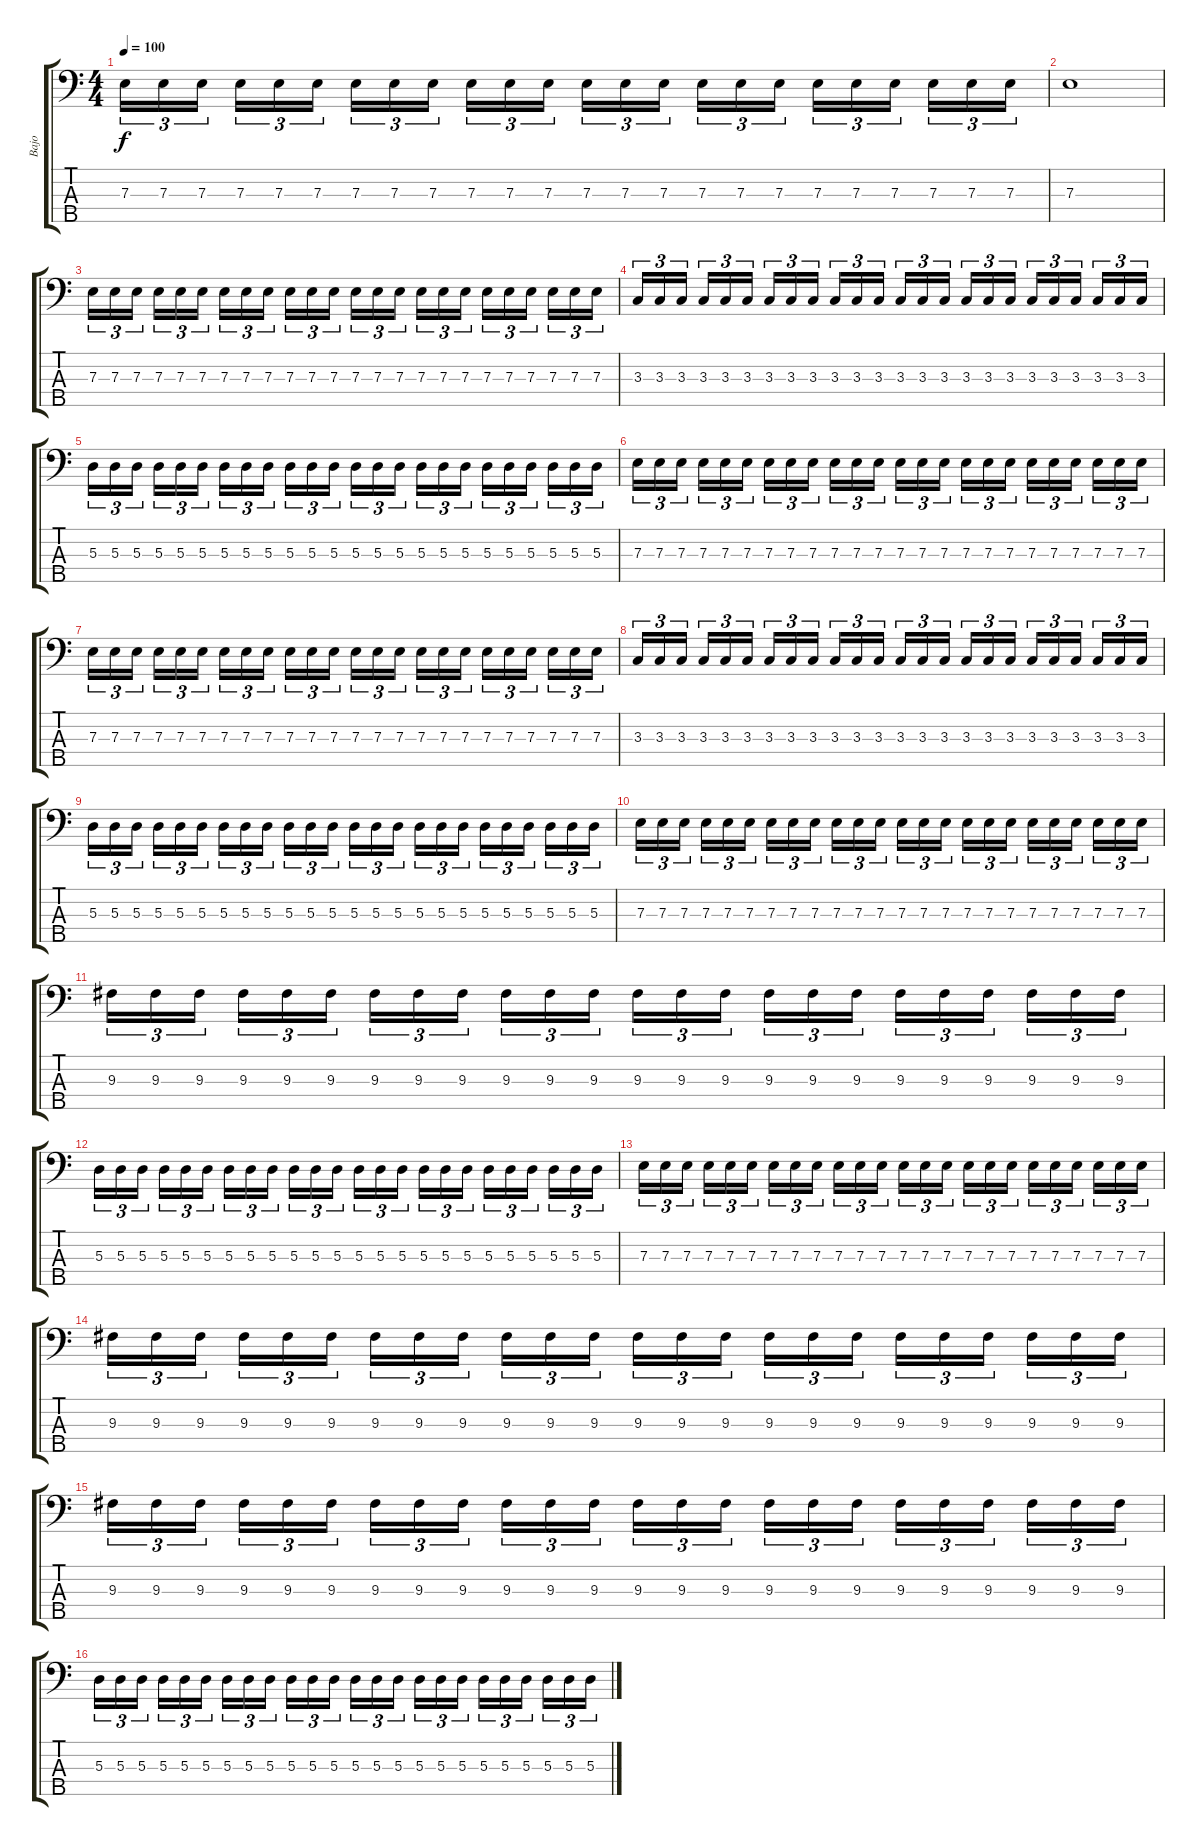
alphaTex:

\track ("Bajo" "Bajo") {instrument electricbassfinger}
\staff {score tabs}
\tuning (G2 D2 A1 E1 B0) {hide}
\ts (4 4)
\tempo 100
\clef f4
\ks c
7.3.16{tu (3 2) dy f} 7.3.16{tu (3 2)} 7.3.16{tu (3 2)} 7.3.16{tu (3 2)} 7.3.16{tu (3 2)} 7.3.16{tu (3 2)} 7.3.16{tu (3 2)} 7.3.16{tu (3 2)} 7.3.16{tu (3 2)} 7.3.16{tu (3 2)} 7.3.16{tu (3 2)} 7.3.16{tu (3 2)} 7.3.16{tu (3 2)} 7.3.16{tu (3 2)} 7.3.16{tu (3 2)} 7.3.16{tu (3 2)} 7.3.16{tu (3 2)} 7.3.16{tu (3 2)} 7.3.16{tu (3 2)} 7.3.16{tu (3 2)} 7.3.16{tu (3 2)} 7.3.16{tu (3 2)} 7.3.16{tu (3 2)} 7.3.16{tu (3 2)} |
7.3.1 |
7.3.16{tu (3 2)} 7.3.16{tu (3 2)} 7.3.16{tu (3 2)} 7.3.16{tu (3 2)} 7.3.16{tu (3 2)} 7.3.16{tu (3 2)} 7.3.16{tu (3 2)} 7.3.16{tu (3 2)} 7.3.16{tu (3 2)} 7.3.16{tu (3 2)} 7.3.16{tu (3 2)} 7.3.16{tu (3 2)} 7.3.16{tu (3 2)} 7.3.16{tu (3 2)} 7.3.16{tu (3 2)} 7.3.16{tu (3 2)} 7.3.16{tu (3 2)} 7.3.16{tu (3 2)} 7.3.16{tu (3 2)} 7.3.16{tu (3 2)} 7.3.16{tu (3 2)} 7.3.16{tu (3 2)} 7.3.16{tu (3 2)} 7.3.16{tu (3 2)} |
3.3.16{tu (3 2)} 3.3.16{tu (3 2)} 3.3.16{tu (3 2)} 3.3.16{tu (3 2)} 3.3.16{tu (3 2)} 3.3.16{tu (3 2)} 3.3.16{tu (3 2)} 3.3.16{tu (3 2)} 3.3.16{tu (3 2)} 3.3.16{tu (3 2)} 3.3.16{tu (3 2)} 3.3.16{tu (3 2)} 3.3.16{tu (3 2)} 3.3.16{tu (3 2)} 3.3.16{tu (3 2)} 3.3.16{tu (3 2)} 3.3.16{tu (3 2)} 3.3.16{tu (3 2)} 3.3.16{tu (3 2)} 3.3.16{tu (3 2)} 3.3.16{tu (3 2)} 3.3.16{tu (3 2)} 3.3.16{tu (3 2)} 3.3.16{tu (3 2)} |
5.3.16{tu (3 2)} 5.3.16{tu (3 2)} 5.3.16{tu (3 2)} 5.3.16{tu (3 2)} 5.3.16{tu (3 2)} 5.3.16{tu (3 2)} 5.3.16{tu (3 2)} 5.3.16{tu (3 2)} 5.3.16{tu (3 2)} 5.3.16{tu (3 2)} 5.3.16{tu (3 2)} 5.3.16{tu (3 2)} 5.3.16{tu (3 2)} 5.3.16{tu (3 2)} 5.3.16{tu (3 2)} 5.3.16{tu (3 2)} 5.3.16{tu (3 2)} 5.3.16{tu (3 2)} 5.3.16{tu (3 2)} 5.3.16{tu (3 2)} 5.3.16{tu (3 2)} 5.3.16{tu (3 2)} 5.3.16{tu (3 2)} 5.3.16{tu (3 2)} |
7.3.16{tu (3 2)} 7.3.16{tu (3 2)} 7.3.16{tu (3 2)} 7.3.16{tu (3 2)} 7.3.16{tu (3 2)} 7.3.16{tu (3 2)} 7.3.16{tu (3 2)} 7.3.16{tu (3 2)} 7.3.16{tu (3 2)} 7.3.16{tu (3 2)} 7.3.16{tu (3 2)} 7.3.16{tu (3 2)} 7.3.16{tu (3 2)} 7.3.16{tu (3 2)} 7.3.16{tu (3 2)} 7.3.16{tu (3 2)} 7.3.16{tu (3 2)} 7.3.16{tu (3 2)} 7.3.16{tu (3 2)} 7.3.16{tu (3 2)} 7.3.16{tu (3 2)} 7.3.16{tu (3 2)} 7.3.16{tu (3 2)} 7.3.16{tu (3 2)} |
7.3.16{tu (3 2)} 7.3.16{tu (3 2)} 7.3.16{tu (3 2)} 7.3.16{tu (3 2)} 7.3.16{tu (3 2)} 7.3.16{tu (3 2)} 7.3.16{tu (3 2)} 7.3.16{tu (3 2)} 7.3.16{tu (3 2)} 7.3.16{tu (3 2)} 7.3.16{tu (3 2)} 7.3.16{tu (3 2)} 7.3.16{tu (3 2)} 7.3.16{tu (3 2)} 7.3.16{tu (3 2)} 7.3.16{tu (3 2)} 7.3.16{tu (3 2)} 7.3.16{tu (3 2)} 7.3.16{tu (3 2)} 7.3.16{tu (3 2)} 7.3.16{tu (3 2)} 7.3.16{tu (3 2)} 7.3.16{tu (3 2)} 7.3.16{tu (3 2)} |
3.3.16{tu (3 2)} 3.3.16{tu (3 2)} 3.3.16{tu (3 2)} 3.3.16{tu (3 2)} 3.3.16{tu (3 2)} 3.3.16{tu (3 2)} 3.3.16{tu (3 2)} 3.3.16{tu (3 2)} 3.3.16{tu (3 2)} 3.3.16{tu (3 2)} 3.3.16{tu (3 2)} 3.3.16{tu (3 2)} 3.3.16{tu (3 2)} 3.3.16{tu (3 2)} 3.3.16{tu (3 2)} 3.3.16{tu (3 2)} 3.3.16{tu (3 2)} 3.3.16{tu (3 2)} 3.3.16{tu (3 2)} 3.3.16{tu (3 2)} 3.3.16{tu (3 2)} 3.3.16{tu (3 2)} 3.3.16{tu (3 2)} 3.3.16{tu (3 2)} |
5.3.16{tu (3 2)} 5.3.16{tu (3 2)} 5.3.16{tu (3 2)} 5.3.16{tu (3 2)} 5.3.16{tu (3 2)} 5.3.16{tu (3 2)} 5.3.16{tu (3 2)} 5.3.16{tu (3 2)} 5.3.16{tu (3 2)} 5.3.16{tu (3 2)} 5.3.16{tu (3 2)} 5.3.16{tu (3 2)} 5.3.16{tu (3 2)} 5.3.16{tu (3 2)} 5.3.16{tu (3 2)} 5.3.16{tu (3 2)} 5.3.16{tu (3 2)} 5.3.16{tu (3 2)} 5.3.16{tu (3 2)} 5.3.16{tu (3 2)} 5.3.16{tu (3 2)} 5.3.16{tu (3 2)} 5.3.16{tu (3 2)} 5.3.16{tu (3 2)} |
7.3.16{tu (3 2)} 7.3.16{tu (3 2)} 7.3.16{tu (3 2)} 7.3.16{tu (3 2)} 7.3.16{tu (3 2)} 7.3.16{tu (3 2)} 7.3.16{tu (3 2)} 7.3.16{tu (3 2)} 7.3.16{tu (3 2)} 7.3.16{tu (3 2)} 7.3.16{tu (3 2)} 7.3.16{tu (3 2)} 7.3.16{tu (3 2)} 7.3.16{tu (3 2)} 7.3.16{tu (3 2)} 7.3.16{tu (3 2)} 7.3.16{tu (3 2)} 7.3.16{tu (3 2)} 7.3.16{tu (3 2)} 7.3.16{tu (3 2)} 7.3.16{tu (3 2)} 7.3.16{tu (3 2)} 7.3.16{tu (3 2)} 7.3.16{tu (3 2)} |
9.3.16{tu (3 2)} 9.3.16{tu (3 2)} 9.3.16{tu (3 2)} 9.3.16{tu (3 2)} 9.3.16{tu (3 2)} 9.3.16{tu (3 2)} 9.3.16{tu (3 2)} 9.3.16{tu (3 2)} 9.3.16{tu (3 2)} 9.3.16{tu (3 2)} 9.3.16{tu (3 2)} 9.3.16{tu (3 2)} 9.3.16{tu (3 2)} 9.3.16{tu (3 2)} 9.3.16{tu (3 2)} 9.3.16{tu (3 2)} 9.3.16{tu (3 2)} 9.3.16{tu (3 2)} 9.3.16{tu (3 2)} 9.3.16{tu (3 2)} 9.3.16{tu (3 2)} 9.3.16{tu (3 2)} 9.3.16{tu (3 2)} 9.3.16{tu (3 2)} |
5.3.16{tu (3 2)} 5.3.16{tu (3 2)} 5.3.16{tu (3 2)} 5.3.16{tu (3 2)} 5.3.16{tu (3 2)} 5.3.16{tu (3 2)} 5.3.16{tu (3 2)} 5.3.16{tu (3 2)} 5.3.16{tu (3 2)} 5.3.16{tu (3 2)} 5.3.16{tu (3 2)} 5.3.16{tu (3 2)} 5.3.16{tu (3 2)} 5.3.16{tu (3 2)} 5.3.16{tu (3 2)} 5.3.16{tu (3 2)} 5.3.16{tu (3 2)} 5.3.16{tu (3 2)} 5.3.16{tu (3 2)} 5.3.16{tu (3 2)} 5.3.16{tu (3 2)} 5.3.16{tu (3 2)} 5.3.16{tu (3 2)} 5.3.16{tu (3 2)} |
7.3.16{tu (3 2)} 7.3.16{tu (3 2)} 7.3.16{tu (3 2)} 7.3.16{tu (3 2)} 7.3.16{tu (3 2)} 7.3.16{tu (3 2)} 7.3.16{tu (3 2)} 7.3.16{tu (3 2)} 7.3.16{tu (3 2)} 7.3.16{tu (3 2)} 7.3.16{tu (3 2)} 7.3.16{tu (3 2)} 7.3.16{tu (3 2)} 7.3.16{tu (3 2)} 7.3.16{tu (3 2)} 7.3.16{tu (3 2)} 7.3.16{tu (3 2)} 7.3.16{tu (3 2)} 7.3.16{tu (3 2)} 7.3.16{tu (3 2)} 7.3.16{tu (3 2)} 7.3.16{tu (3 2)} 7.3.16{tu (3 2)} 7.3.16{tu (3 2)} |
9.3.16{tu (3 2)} 9.3.16{tu (3 2)} 9.3.16{tu (3 2)} 9.3.16{tu (3 2)} 9.3.16{tu (3 2)} 9.3.16{tu (3 2)} 9.3.16{tu (3 2)} 9.3.16{tu (3 2)} 9.3.16{tu (3 2)} 9.3.16{tu (3 2)} 9.3.16{tu (3 2)} 9.3.16{tu (3 2)} 9.3.16{tu (3 2)} 9.3.16{tu (3 2)} 9.3.16{tu (3 2)} 9.3.16{tu (3 2)} 9.3.16{tu (3 2)} 9.3.16{tu (3 2)} 9.3.16{tu (3 2)} 9.3.16{tu (3 2)} 9.3.16{tu (3 2)} 9.3.16{tu (3 2)} 9.3.16{tu (3 2)} 9.3.16{tu (3 2)} |
9.3.16{tu (3 2)} 9.3.16{tu (3 2)} 9.3.16{tu (3 2)} 9.3.16{tu (3 2)} 9.3.16{tu (3 2)} 9.3.16{tu (3 2)} 9.3.16{tu (3 2)} 9.3.16{tu (3 2)} 9.3.16{tu (3 2)} 9.3.16{tu (3 2)} 9.3.16{tu (3 2)} 9.3.16{tu (3 2)} 9.3.16{tu (3 2)} 9.3.16{tu (3 2)} 9.3.16{tu (3 2)} 9.3.16{tu (3 2)} 9.3.16{tu (3 2)} 9.3.16{tu (3 2)} 9.3.16{tu (3 2)} 9.3.16{tu (3 2)} 9.3.16{tu (3 2)} 9.3.16{tu (3 2)} 9.3.16{tu (3 2)} 9.3.16{tu (3 2)} |
5.3.16{tu (3 2)} 5.3.16{tu (3 2)} 5.3.16{tu (3 2)} 5.3.16{tu (3 2)} 5.3.16{tu (3 2)} 5.3.16{tu (3 2)} 5.3.16{tu (3 2)} 5.3.16{tu (3 2)} 5.3.16{tu (3 2)} 5.3.16{tu (3 2)} 5.3.16{tu (3 2)} 5.3.16{tu (3 2)} 5.3.16{tu (3 2)} 5.3.16{tu (3 2)} 5.3.16{tu (3 2)} 5.3.16{tu (3 2)} 5.3.16{tu (3 2)} 5.3.16{tu (3 2)} 5.3.16{tu (3 2)} 5.3.16{tu (3 2)} 5.3.16{tu (3 2)} 5.3.16{tu (3 2)} 5.3.16{tu (3 2)} 5.3.16{tu (3 2)}
